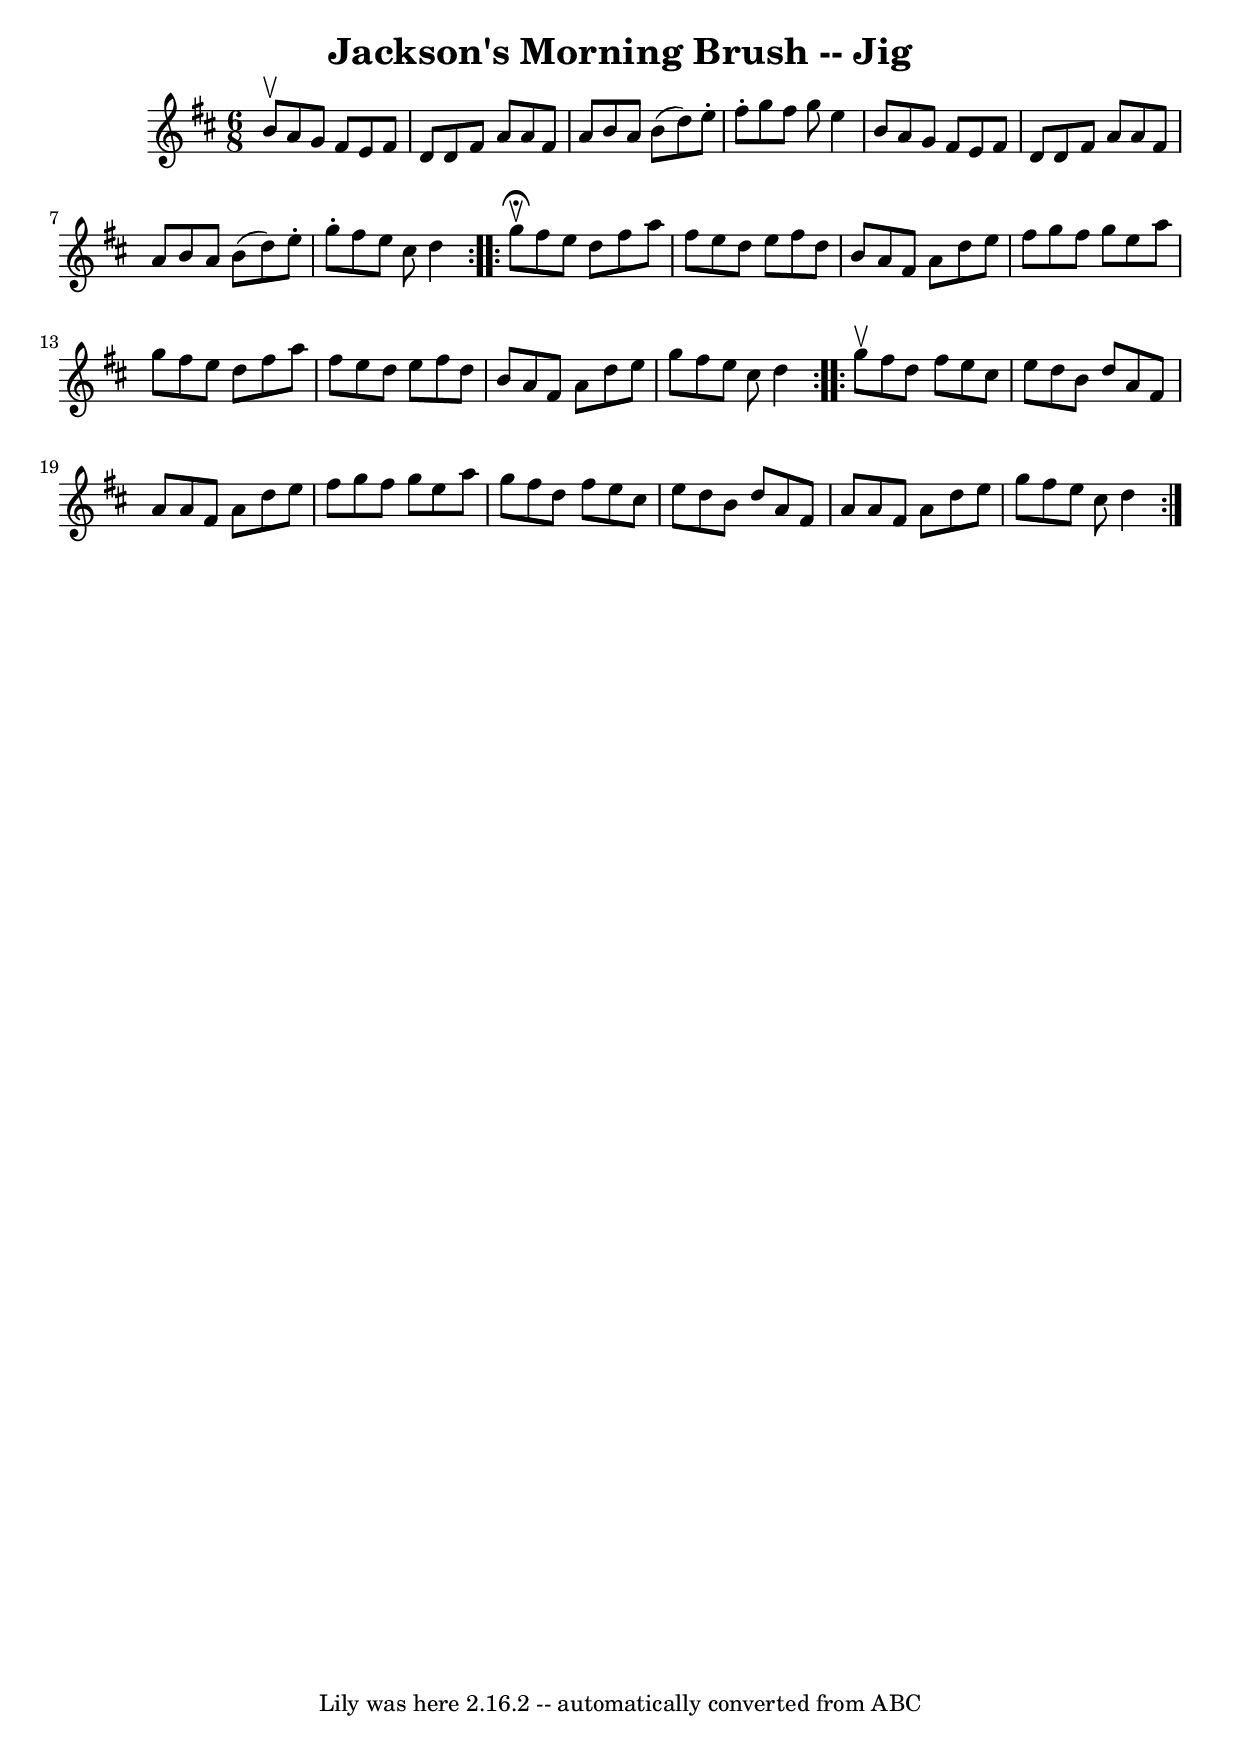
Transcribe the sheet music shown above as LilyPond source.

\version "2.16.2"
\include "Mammoth.ily"
\header {
  %% book = "Ryan's Mammoth Collection"
  crossRefNumber = "1"
  footnotes = "\\\\86 446"
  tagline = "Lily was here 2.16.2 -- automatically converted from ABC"
  title = "Jackson's Morning Brush -- Jig"

}
voicedefault =  {



  \repeat volta 2 {

    \time 6/8 
    \key d \major
    b'8^\upbow |
    a'8 g'8 fis'8 e'8   
    fis'8 d'8    |
    d'8 fis'8 a'8 a'8 fis'8 a'8    
    |
    b'8 a'8 b'8 (d''8) e''8-. fis''8-.   |
    
    g''8 fis''8 g''8 e''4 b'8    |
    a'8 g'8 fis'8    
    e'8 fis'8 d'8    |
    d'8 fis'8 a'8 a'8 fis'8 a'8    
    |
    b'8 a'8 b'8 (d''8) e''8-. g''8-.   |
    
    fis''8 e''8 cis''8 d''4    
  }     
  \repeat volta 2 {
    g''8^\fermata^\upbow |
    fis''8 e''8 d''8 fis''8 a''8    
    fis''8    |
    e''8 d''8 e''8 fis''8 d''8 b'8    |
    
    a'8 fis'8 a'8 d''8 e''8 fis''8    |
    g''8 fis''8    
    g''8 e''8 a''8 g''8    |
    fis''8 e''8 d''8 fis''8   
    a''8 fis''8    |
    e''8 d''8 e''8 fis''8 d''8 b'8    
    |
    a'8 fis'8 a'8 d''8 e''8 g''8    |
    fis''8    
    e''8 cis''8 d''4  
  }     
  \repeat volta 2 {
    g''8^\upbow |
    
    fis''8 d''8 fis''8 e''8 cis''8 e''8    |
    d''8 b'8    
    d''8 a'8 fis'8 a'8    |
    a'8 fis'8 a'8 d''8 e''8   
    fis''8    |
    g''8 fis''8 g''8 e''8 a''8 g''8    
    |
    fis''8 d''8 fis''8 e''8 cis''8 e''8    |
    
    d''8 b'8 d''8 a'8 fis'8 a'8    |
    a'8 fis'8 a'8    
    d''8 e''8 g''8    |
    fis''8 e''8 cis''8 d''4      
  }   

}

\score{
  <<

    \context Staff="default"
    {
      \voicedefault 
      
    }

  >>
  \layout {
    
  }
  \midi {
  }

}
